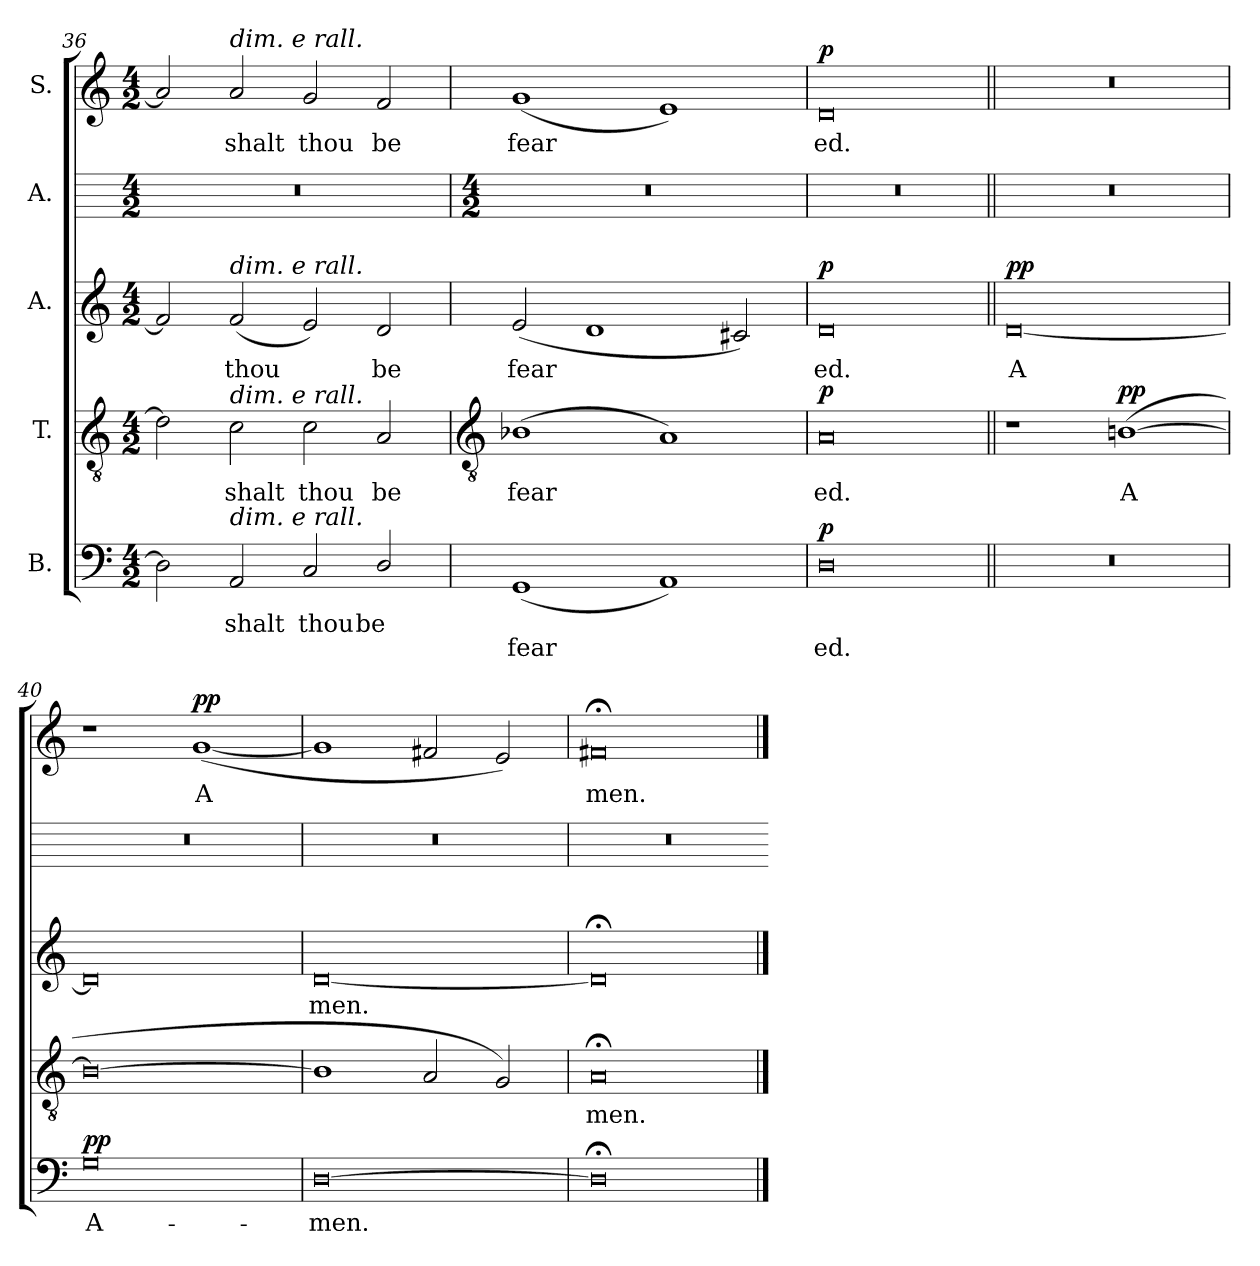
**kern	**text	**text	**dynam	**kern	**text	**dynam	**kern	**text	**dynam	**kern	**kern	**text	**dynam
*part5	*part5	*part5	*part5	*part4	*part4	*part4	*part3	*part3	*part3	*part2	*part1	*part1	*part1
*staff5	*staff5	*staff5	*staff5	*staff4	*staff4	*staff4	*staff3	*staff3	*staff3	*staff2	*staff1	*staff1	*staff1
*I"B.	*	*	*	*I"T.	*	*	*I"A.	*	*	*I"A.	*I"S.	*	*
*clefF4	*	*	*	*clefGv2	*	*	*clefG2	*	*	*	*clefG2	*	*
*k[]	*	*	*	*k[]	*	*	*k[]	*	*	*	*k[]	*	*
*C:	*	*	*	*C:	*	*	*C:	*	*	*	*C:	*	*
*M4/2	*	*	*	*M4/2	*	*	*M4/2	*	*	*M4/2	*M4/2	*	*
=36	=36	=36	=36	=36	=36	=36	=36	=36	=36	=36	=36	=36	=36
2D]	.	.	.	2d]	.	.	2f]	.	.	0r	2a]	.	.
!	!	!	!	!	!	!	!	!	!	!	!LO:TX:a:i:t=dim. e rall.	!	!
!	!	!	!	!	!	!	!LO:TX:a:i:t=dim. e rall.	!	!	!	!	!	!
!	!	!	!	!LO:TX:a:i:t=dim. e rall.	!	!	!	!	!	!	!	!	!
!LO:TX:a:i:t=dim. e rall.	!	!	!	!	!	!	!	!	!	!	!	!	!
!	!LO:LY:b	!	!	!	!LO:LY:b	!	!	!LO:LY:b	!	!	!	!LO:LY:b	!
2AA	shalt	.	.	2c	shalt	.	(<2f	thou	.	.	2a	shalt	.
!	!LO:LY:b	!	!	!	!LO:LY:b	!	!	!	!	!	!	!LO:LY:b	!
2C	thou	.	.	2c	thou	.	2e)	.	.	.	2g	thou	.
!	!LO:LY:b	!	!	!	!LO:LY:b	!	!	!LO:LY:b	!	!	!	!LO:LY:b	!
2D/	be	.	.	2A	be	.	2d	be	.	.	2f	be	.
!!LO:LB:g=z
=37	=37	=37	=37	=37	=37	=37	=37	=37	=37	=37	=37	=37	=37
*	*	*	*	*clefGv2	*	*	*	*	*	*	*	*	*
*	*	*	*	*	*	*	*	*	*	*M4/2	*	*	*
!	!	!LO:LY:b	!	!	!LO:LY:b	!	!	!LO:LY:b	!	!	!	!LO:LY:b	!
(<1GG	.	fear	.	(<1B-X	fear	.	(<2e	fear	.	0r	(<1g	fear	.
.	.	.	.	.	.	.	1d	.	.	.	.	.	.
1AA)	.	.	.	1A)	.	.	.	.	.	.	1e)	.	.
.	.	.	.	.	.	.	2c#X)	.	.	.	.	.	.
=38	=38	=38	=38	=38	=38	=38	=38	=38	=38	=38	=38	=38	=38
!	!	!LO:LY:b	!LO:DY:a	!	!LO:LY:b	!LO:DY:a	!	!LO:LY:b	!LO:DY:a	!	!	!LO:LY:b	!LO:DY:a
0D	.	ed.	p	0A	ed.	p	0d	ed.	p	0r	0d	ed.	p
=39||	=39||	=39||	=39||	=39||	=39||	=39||	=39||	=39||	=39||	=39||	=39||	=39||	=39||
!	!	!	!	!	!	!	!	!LO:LY:b	!LO:DY:a	!	!	!	!
0r	.	.	.	1r	.	.	[0d	A	pp	0r	0r	.	.
!	!	!	!	!	!LO:LY:b	!LO:DY:a	!	!	!	!	!	!	!
.	.	.	.	(<[1Bn	A	pp	.	.	.	.	.	.	.
=40	=40	=40	=40	=40	=40	=40	=40	=40	=40	=40	=40	=40	=40
!	!LO:LY:b	!	!LO:DY:a	!	!	!	!	!	!	!	!	!	!
0G	A-	.	pp	0B_	.	.	0d]	.	.	0r	1r	.	.
!	!	!	!	!	!	!	!	!	!	!	!	!LO:LY:b	!LO:DY:a
.	.	.	.	.	.	.	.	.	.	.	(<[1g	A	pp
=41	=41	=41	=41	=41	=41	=41	=41	=41	=41	=41	=41	=41	=41
!	!LO:LY:b	!	!	!	!	!	!	!LO:LY:b	!	!	!	!	!
[0D	-men.	.	.	1B]	.	.	[0d	men.	.	0r	1g]	.	.
.	.	.	.	2A	.	.	.	.	.	.	2f#X	.	.
.	.	.	.	2G)	.	.	.	.	.	.	2e)	.	.
=42	=42	=42	=42	=42	=42	=42	=42	=42	=42	=42	=42	=42	=42
!	!	!	!	!	!LO:LY:b	!	!	!	!	!	!	!LO:LY:b	!
0D;<]	.	.	.	0A;<	men.	.	0d;<]	.	.	0r	0f#X;<	men.	.
==	==	==	==	==	==	==	==	==	==	=	==	==	==
*-	*-	*-	*-	*-	*-	*-	*-	*-	*-	*-	*-	*-	*-
